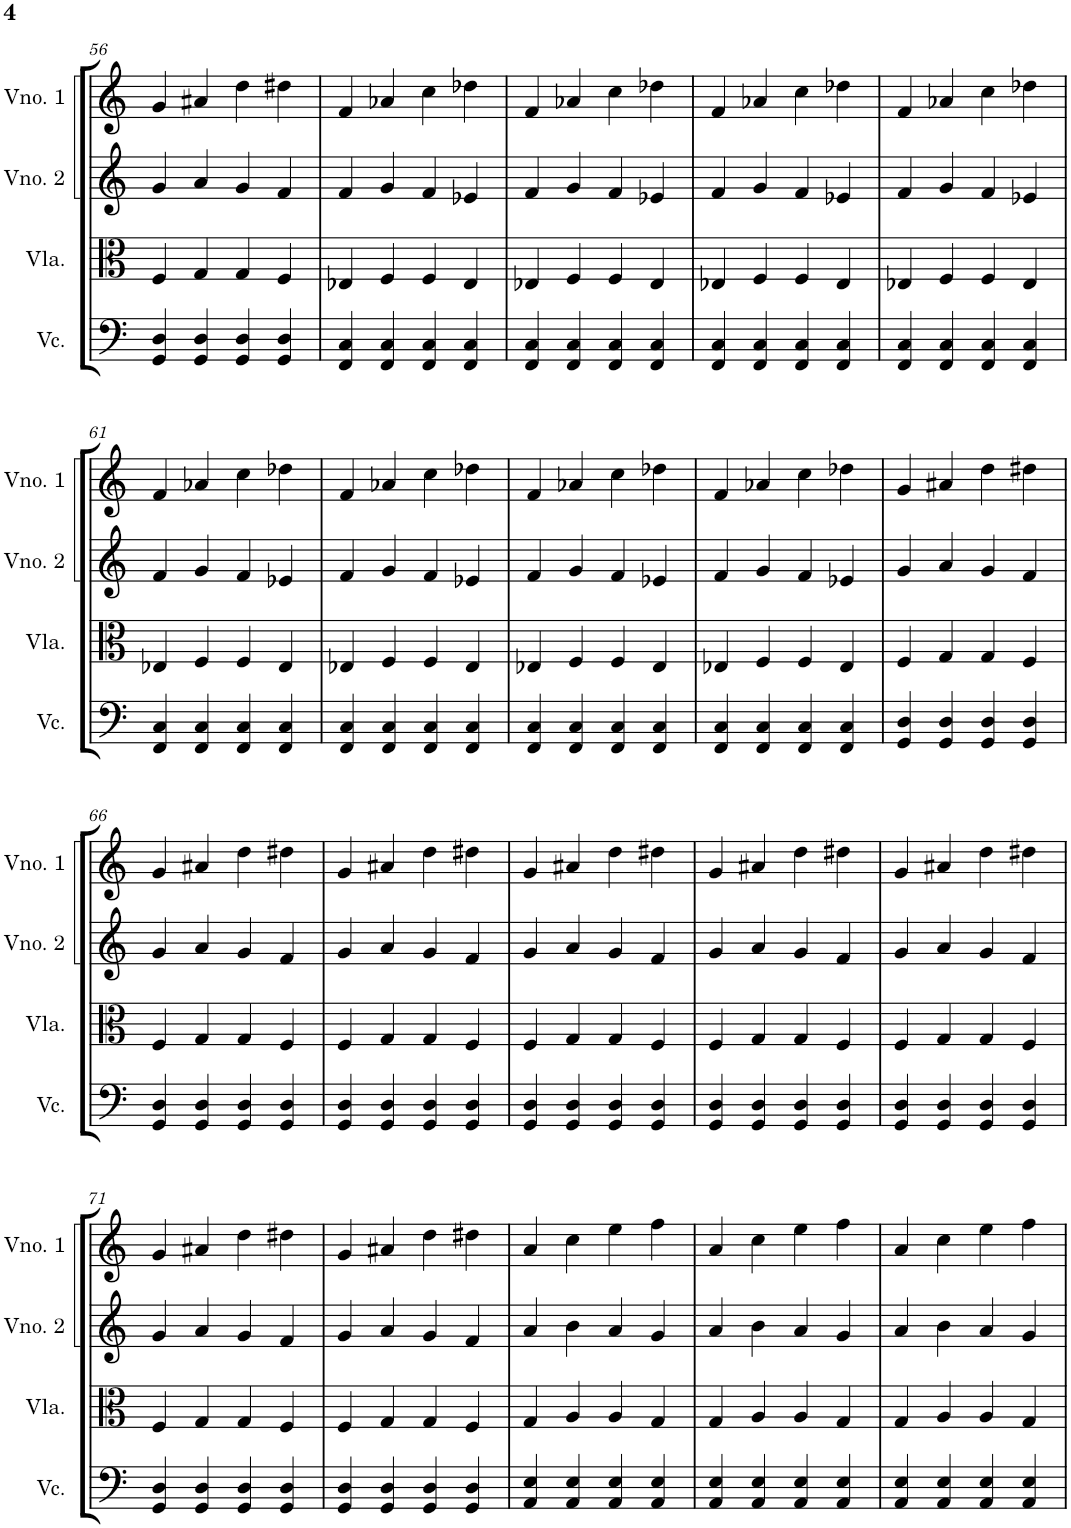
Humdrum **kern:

**kern	**kern	**kern	**kern
*part4	*part3	*part2	*part1
*staff4	*staff3	*staff2	*staff1
*I"Violoncelo	*I"Viola	*I"Violino 2	*I"Violino 1
*I'Vc.	*I'Vla.	*I'Vno. 2	*I'Vno. 1
!!LO:PB:g=z
*clefF4	*clefC3	*clefG2	*clefG2
*k[]	*k[]	*k[]	*k[]
*M4/4	*M4/4	*M4/4	*M4/4
=56	=56	=56	=56
4GG/ 4D/	4F/	4g/	4g/
4GG/ 4D/	4G/	4a/	4a#X/
4GG/ 4D/	4G/	4g/	4dd\
4GG/ 4D/	4F/	4f/	4dd#X\
=57	=57	=57	=57
4FF/ 4C/	4E-X/	4f/	4f/
4FF/ 4C/	4F/	4g/	4a-X/
4FF/ 4C/	4F/	4f/	4cc\
4FF/ 4C/	4E-/	4e-X/	4dd-X\
=58	=58	=58	=58
4FF/ 4C/	4E-X/	4f/	4f/
4FF/ 4C/	4F/	4g/	4a-X/
4FF/ 4C/	4F/	4f/	4cc\
4FF/ 4C/	4E-/	4e-X/	4dd-X\
=59	=59	=59	=59
4FF/ 4C/	4E-X/	4f/	4f/
4FF/ 4C/	4F/	4g/	4a-X/
4FF/ 4C/	4F/	4f/	4cc\
4FF/ 4C/	4E-/	4e-X/	4dd-X\
=60	=60	=60	=60
4FF/ 4C/	4E-X/	4f/	4f/
4FF/ 4C/	4F/	4g/	4a-X/
4FF/ 4C/	4F/	4f/	4cc\
4FF/ 4C/	4E-/	4e-X/	4dd-X\
!!LO:LB:g=z
=61	=61	=61	=61
4FF/ 4C/	4E-X/	4f/	4f/
4FF/ 4C/	4F/	4g/	4a-X/
4FF/ 4C/	4F/	4f/	4cc\
4FF/ 4C/	4E-/	4e-X/	4dd-X\
=62	=62	=62	=62
4FF/ 4C/	4E-X/	4f/	4f/
4FF/ 4C/	4F/	4g/	4a-X/
4FF/ 4C/	4F/	4f/	4cc\
4FF/ 4C/	4E-/	4e-X/	4dd-X\
=63	=63	=63	=63
4FF/ 4C/	4E-X/	4f/	4f/
4FF/ 4C/	4F/	4g/	4a-X/
4FF/ 4C/	4F/	4f/	4cc\
4FF/ 4C/	4E-/	4e-X/	4dd-X\
=64	=64	=64	=64
4FF/ 4C/	4E-X/	4f/	4f/
4FF/ 4C/	4F/	4g/	4a-X/
4FF/ 4C/	4F/	4f/	4cc\
4FF/ 4C/	4E-/	4e-X/	4dd-X\
=65	=65	=65	=65
4GG/ 4D/	4F/	4g/	4g/
4GG/ 4D/	4G/	4a/	4a#X/
4GG/ 4D/	4G/	4g/	4dd\
4GG/ 4D/	4F/	4f/	4dd#X\
!!LO:LB:g=z
=66	=66	=66	=66
4GG/ 4D/	4F/	4g/	4g/
4GG/ 4D/	4G/	4a/	4a#X/
4GG/ 4D/	4G/	4g/	4dd\
4GG/ 4D/	4F/	4f/	4dd#X\
=67	=67	=67	=67
4GG/ 4D/	4F/	4g/	4g/
4GG/ 4D/	4G/	4a/	4a#X/
4GG/ 4D/	4G/	4g/	4dd\
4GG/ 4D/	4F/	4f/	4dd#X\
=68	=68	=68	=68
4GG/ 4D/	4F/	4g/	4g/
4GG/ 4D/	4G/	4a/	4a#X/
4GG/ 4D/	4G/	4g/	4dd\
4GG/ 4D/	4F/	4f/	4dd#X\
=69	=69	=69	=69
4GG/ 4D/	4F/	4g/	4g/
4GG/ 4D/	4G/	4a/	4a#X/
4GG/ 4D/	4G/	4g/	4dd\
4GG/ 4D/	4F/	4f/	4dd#X\
=70	=70	=70	=70
4GG/ 4D/	4F/	4g/	4g/
4GG/ 4D/	4G/	4a/	4a#X/
4GG/ 4D/	4G/	4g/	4dd\
4GG/ 4D/	4F/	4f/	4dd#X\
!!LO:LB:g=z
=71	=71	=71	=71
4GG/ 4D/	4F/	4g/	4g/
4GG/ 4D/	4G/	4a/	4a#X/
4GG/ 4D/	4G/	4g/	4dd\
4GG/ 4D/	4F/	4f/	4dd#X\
=72	=72	=72	=72
4GG/ 4D/	4F/	4g/	4g/
4GG/ 4D/	4G/	4a/	4a#X/
4GG/ 4D/	4G/	4g/	4dd\
4GG/ 4D/	4F/	4f/	4dd#X\
=73	=73	=73	=73
4AA/ 4E/	4G/	4a/	4a/
4AA/ 4E/	4A/	4b\	4cc\
4AA/ 4E/	4A/	4a/	4ee\
4AA/ 4E/	4G/	4g/	4ff\
=74	=74	=74	=74
4AA/ 4E/	4G/	4a/	4a/
4AA/ 4E/	4A/	4b\	4cc\
4AA/ 4E/	4A/	4a/	4ee\
4AA/ 4E/	4G/	4g/	4ff\
=75	=75	=75	=75
4AA/ 4E/	4G/	4a/	4a/
4AA/ 4E/	4A/	4b\	4cc\
4AA/ 4E/	4A/	4a/	4ee\
4AA/ 4E/	4G/	4g/	4ff\
=	=	=	=
*-	*-	*-	*-
